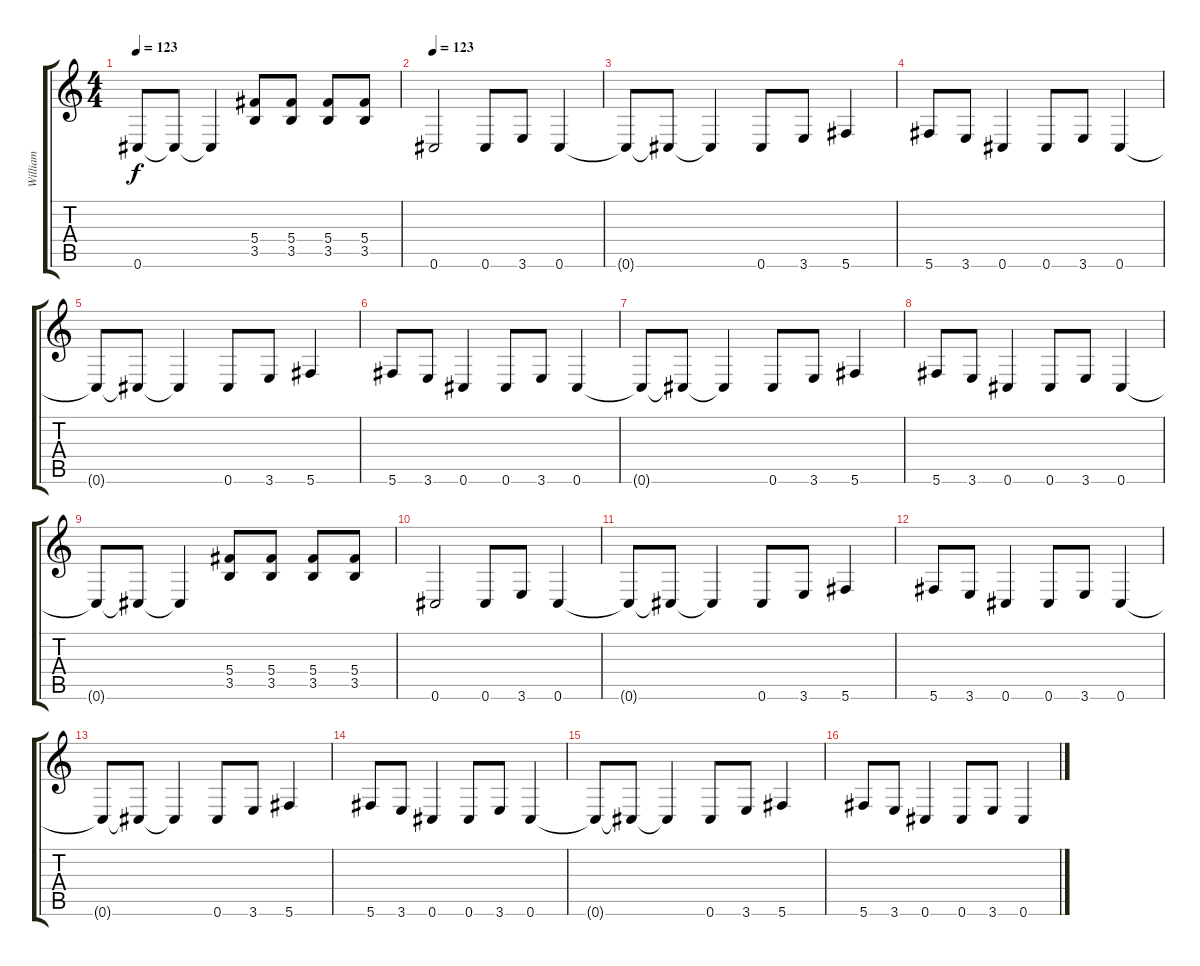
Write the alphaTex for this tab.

\track ("William" "William") {instrument distortionguitar}
\staff {score tabs}
\tuning (Eb4 Bb3 Gb3 Db3 Ab2 Db2) {hide}
\ts (4 4)
\tempo 123
\clef g2
\ks c
0.6{t}.8{dy f} 0.6{t}.8 0.6{t}.4 (5.4 3.5).8 (5.4 3.5).8 (5.4 3.5).8 (5.4 3.5).8 |
\tempo 123
0.6.2 0.6.8 3.6.8 0.6.4 |
0.6{t}.8 0.6{t}.8 0.6{t}.4 0.6.8 3.6.8 5.6.4 |
5.6.8 3.6.8 0.6.4 0.6.8 3.6.8 0.6.4 |
0.6{t}.8 0.6{t}.8 0.6{t}.4 0.6.8 3.6.8 5.6.4 |
5.6.8 3.6.8 0.6.4 0.6.8 3.6.8 0.6.4 |
0.6{t}.8 0.6{t}.8 0.6{t}.4 0.6.8 3.6.8 5.6.4 |
5.6.8 3.6.8 0.6.4 0.6.8 3.6.8 0.6.4 |
0.6{t}.8 0.6{t}.8 0.6{t}.4 (5.4 3.5).8 (5.4 3.5).8 (5.4 3.5).8 (5.4 3.5).8 |
0.6.2 0.6.8 3.6.8 0.6.4 |
0.6{t}.8 0.6{t}.8 0.6{t}.4 0.6.8 3.6.8 5.6.4 |
5.6.8 3.6.8 0.6.4 0.6.8 3.6.8 0.6.4 |
0.6{t}.8 0.6{t}.8 0.6{t}.4 0.6.8 3.6.8 5.6.4 |
5.6.8 3.6.8 0.6.4 0.6.8 3.6.8 0.6.4 |
0.6{t}.8 0.6{t}.8 0.6{t}.4 0.6.8 3.6.8 5.6.4 |
5.6.8 3.6.8 0.6.4 0.6.8 3.6.8 0.6.4
